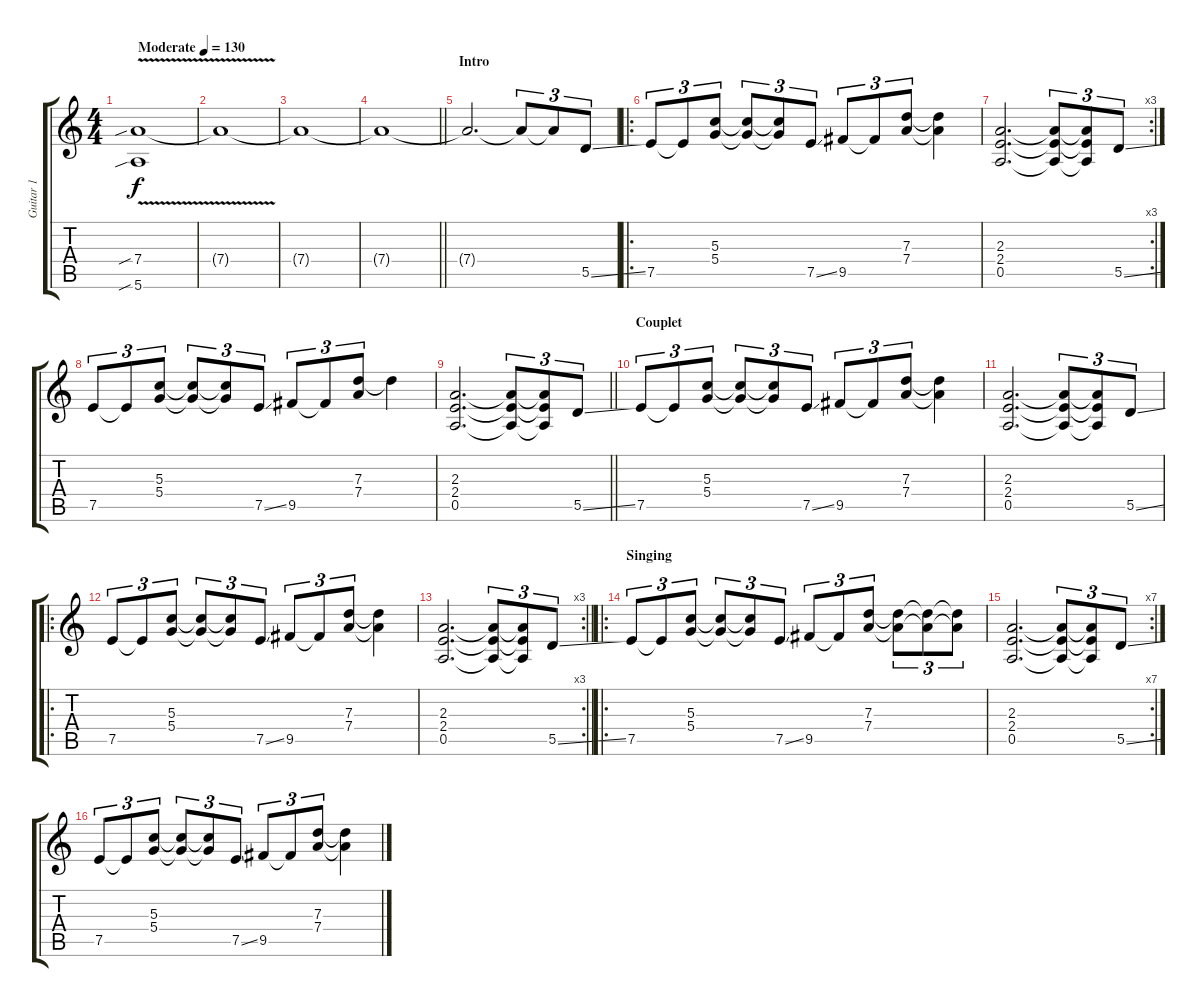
\track ("Guitar 1" "Guitar 1") {instrument distortionguitar}
\staff {score tabs}
\tuning (E4 B3 G3 D3 A2 E2) {hide}
\ts (4 4)
\tempo (130 "Moderate")
\clef g2
\ks c
(7.4{v sib} 5.6{sib}).1{dy f volume 7 instrument distortionguitar} |
7.4{t}.1 |
7.4{t}.1 |
\barLineRight lightlight
7.4{t}.1 |
\section ("" "Intro")
7.4{t}.2{d} 7.4{t}.8{tu (3 2)} 7.4{t}.8{tu (3 2)} 5.5{ss}.8{tu (3 2) volume 13} |
\ro
7.5.8{tu (3 2)} 7.5{t}.8{tu (3 2)} (5.3 5.4).8{tu (3 2)} (5.3{t} 5.4{t}).8{tu (3 2)} (5.3{t} 5.4{t}).8{tu (3 2)} 7.5{ss}.8{tu (3 2)} 9.5.8{tu (3 2)} 9.5{t}.8{tu (3 2)} (7.3 7.4).8{tu (3 2)} (7.3{t} 7.4{t}).4 |
\rc 3
(2.3 2.4 0.5).2{d} (2.3{t} 2.4{t} 0.5{t}).8{tu (3 2)} (2.3{t} 2.4{t} 0.5{t}).8{tu (3 2)} 5.5{ss}.8{tu (3 2)} |
7.5.8{tu (3 2)} 7.5{t}.8{tu (3 2)} (5.3 5.4).8{tu (3 2)} (5.3{t} 5.4{t}).8{tu (3 2)} (5.3{t} 5.4{t}).8{tu (3 2)} 7.5{ss}.8{tu (3 2)} 9.5.8{tu (3 2)} 9.5{t}.8{tu (3 2)} (7.3 7.4).8{tu (3 2)} 7.3{t}.4 |
\barLineRight lightlight
(2.3 2.4 0.5).2{d} (2.3{t} 2.4{t} 0.5{t}).8{tu (3 2)} (2.3{t} 2.4{t} 0.5{t}).8{tu (3 2)} 5.5{ss}.8{tu (3 2)} |
\section ("" "Couplet")
7.5.8{tu (3 2)} 7.5{t}.8{tu (3 2)} (5.3 5.4).8{tu (3 2)} (5.3{t} 5.4{t}).8{tu (3 2)} (5.3{t} 5.4{t}).8{tu (3 2)} 7.5{ss}.8{tu (3 2)} 9.5.8{tu (3 2)} 9.5{t}.8{tu (3 2)} (7.3 7.4).8{tu (3 2)} (7.3{t} 7.4{t}).4 |
(2.3 2.4 0.5).2{d} (2.3{t} 2.4{t} 0.5{t}).8{tu (3 2)} (2.3{t} 2.4{t} 0.5{t}).8{tu (3 2)} 5.5{ss}.8{tu (3 2)} |
\ro
7.5.8{tu (3 2)} 7.5{t}.8{tu (3 2)} (5.3 5.4).8{tu (3 2)} (5.3{t} 5.4{t}).8{tu (3 2)} (5.3{t} 5.4{t}).8{tu (3 2)} 7.5{ss}.8{tu (3 2)} 9.5.8{tu (3 2)} 9.5{t}.8{tu (3 2)} (7.3 7.4).8{tu (3 2)} (7.3{t} 7.4{t}).4 |
\rc 3
\barLineRight lightlight
(2.3 2.4 0.5).2{d} (2.3{t} 2.4{t} 0.5{t}).8{tu (3 2)} (2.3{t} 2.4{t} 0.5{t}).8{tu (3 2)} 5.5{ss}.8{tu (3 2)} |
\ro
\section ("" "Singing")
7.5.8{tu (3 2)} 7.5{t}.8{tu (3 2)} (5.3 5.4).8{tu (3 2)} (5.3{t} 5.4{t}).8{tu (3 2)} (5.3{t} 5.4{t}).8{tu (3 2)} 7.5{ss}.8{tu (3 2)} 9.5.8{tu (3 2)} 9.5{t}.8{tu (3 2)} (7.3 7.4).8{tu (3 2)} (7.3{t} 7.4{t}).8{tu (3 2)} (7.3{t} 7.4{t}).8{tu (3 2)} (7.3{t} 7.4{t}).8{tu (3 2)} |
\rc 7
(2.3 2.4 0.5).2{d} (2.3{t} 2.4{t} 0.5{t}).8{tu (3 2)} (2.3{t} 2.4{t} 0.5{t}).8{tu (3 2)} 5.5{ss}.8{tu (3 2)} |
7.5.8{tu (3 2)} 7.5{t}.8{tu (3 2)} (5.3 5.4).8{tu (3 2)} (5.3{t} 5.4{t}).8{tu (3 2)} (5.3{t} 5.4{t}).8{tu (3 2)} 7.5{ss}.8{tu (3 2)} 9.5.8{tu (3 2)} 9.5{t}.8{tu (3 2)} (7.3 7.4).8{tu (3 2)} (7.3{t} 7.4{t}).4
